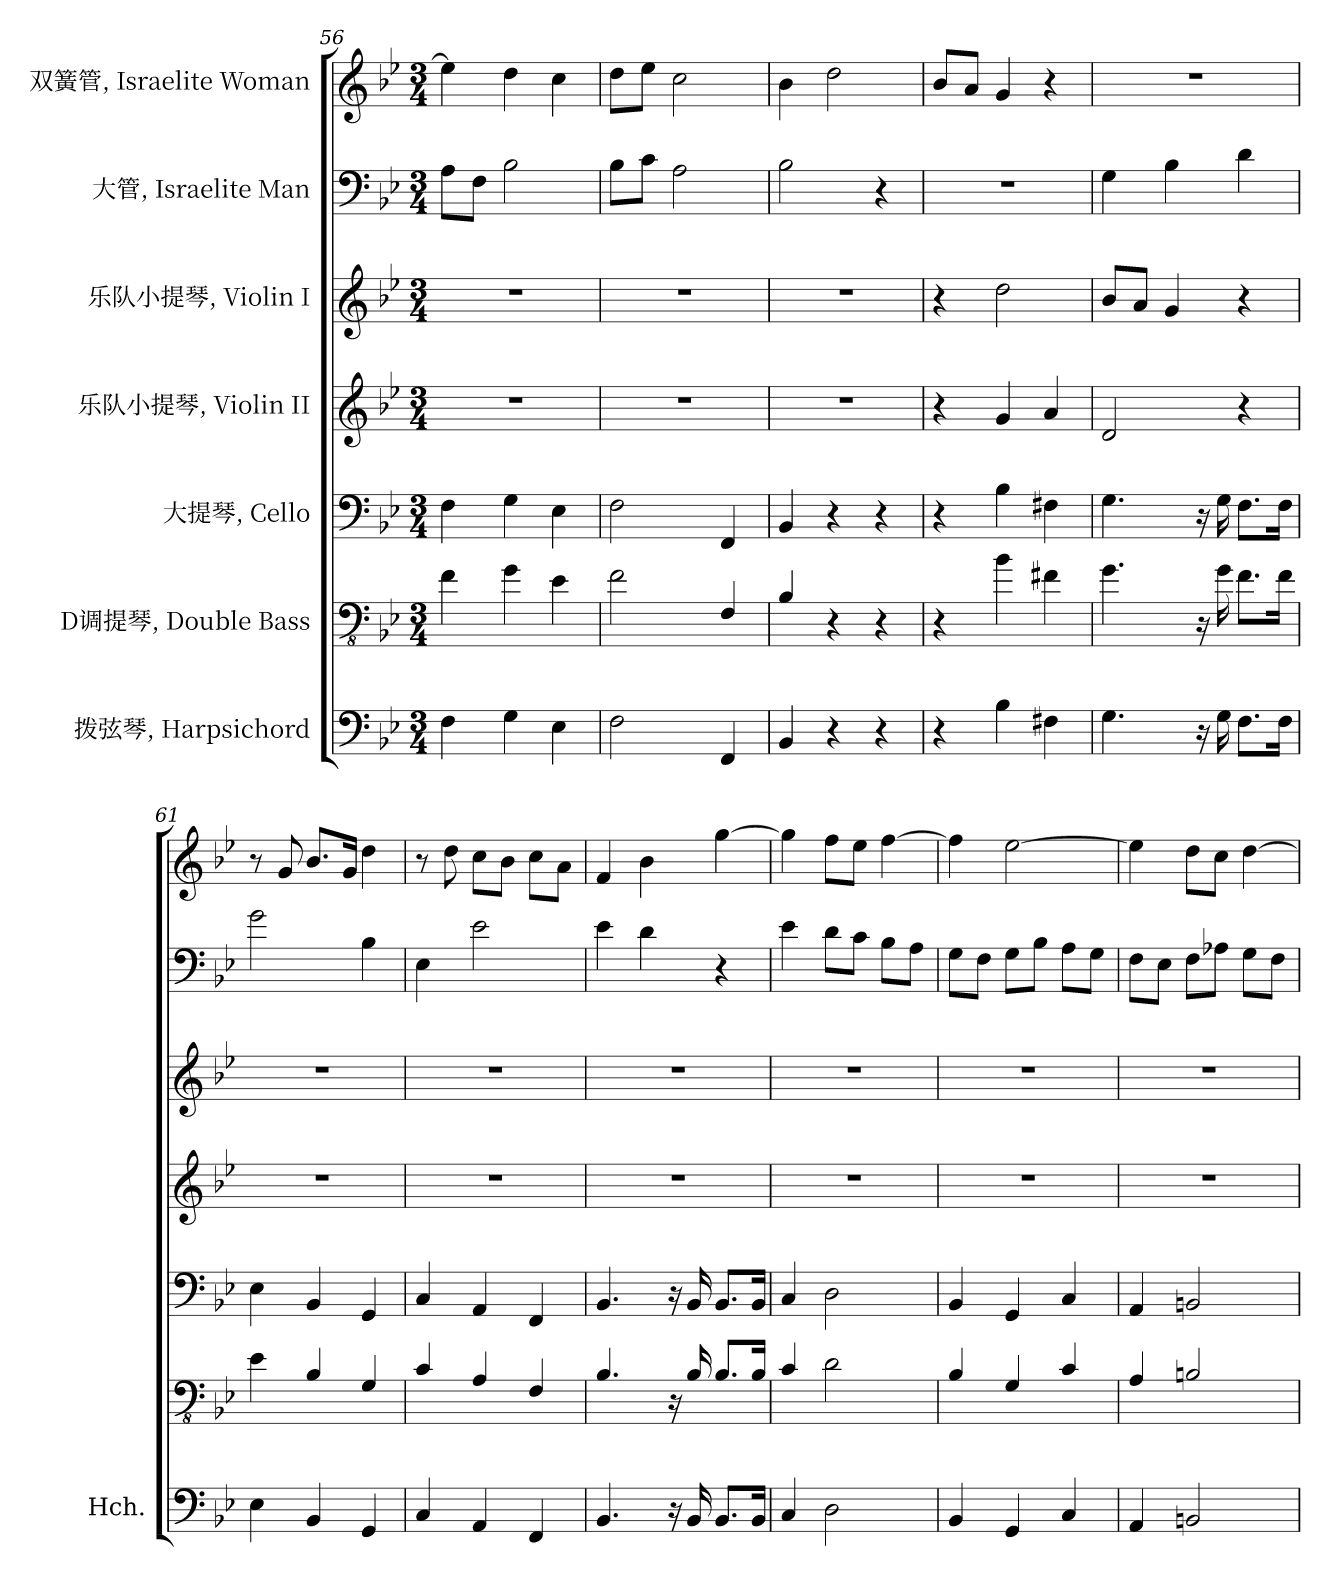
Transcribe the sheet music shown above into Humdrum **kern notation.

**kern	**kern	**kern	**kern	**kern	**kern	**kern
*part7	*part6	*part5	*part4	*part3	*part2	*part1
*staff7	*staff6	*staff5	*staff4	*staff3	*staff2	*staff1
*I"拨弦琴, Harpsichord	*I"D调提琴, Double Bass	*I"大提琴, Cello	*I"乐队小提琴, Violin II	*I"乐队小提琴, Violin I	*I"大管, Israelite Man	*I"双簧管, Israelite Woman
*I'Hch.	*	*	*	*	*	*
*clefF4	*clefFv4	*clefF4	*clefG2	*clefG2	*clefF4	*clefG2
*	*ITrd7c12	*	*	*	*	*
*k[b-e-]	*k[b-e-]	*k[b-e-]	*k[b-e-]	*k[b-e-]	*k[b-e-]	*k[b-e-]
*M3/4	*M3/4	*M3/4	*M3/4	*M3/4	*M3/4	*M3/4
=56	=56	=56	=56	=56	=56	=56
4F\	4FF\	4F\	2.r	2.r	8A\L	4ee-\]
.	.	.	.	.	8F\J	.
4G\	4GG\	4G\	.	.	2B-\	4dd\
4E-\	4EE-\	4E-\	.	.	.	4cc\
=57	=57	=57	=57	=57	=57	=57
2F\	2FF\	2F\	2.r	2.r	8B-\L	8dd\L
.	.	.	.	.	8c\J	8ee-\J
*	*	*	*	*	*	*MM80
.	.	.	.	.	2A\	2cc\
4FF/	4FFF/	4FF/	.	.	.	.
=58	=58	=58	=58	=58	=58	=58
4BB-/	4BBB-/	4BB-/	2.r	2.r	2B-\	4b-\
4r	4r	4r	.	.	.	2dd\
4r	4r	4r	.	.	4r	.
=59	=59	=59	=59	=59	=59	=59
*	*	*	*	*	*	*MM90
4r	4r	4r	4r	4r	2.r	8b-/L
.	.	.	.	.	.	8a/J
4B-\	4BB-\	4B-\	4g/	2dd\	.	4g/
*	*	*	*	*	*	*MM100
4F#X\	4FF#X\	4F#X\	4a/	.	.	4r
=60	=60	=60	=60	=60	=60	=60
4.G\	4.GG\	4.G\	2d/	8b-/L	4G\	2.r
.	.	.	.	8a/J	.	.
.	.	.	.	4g/	4B-\	.
16r	16r	16r	.	.	.	.
16G\	16GG\	16G\	.	.	.	.
8.F\L	8.FF\L	8.F\L	4r	4r	4d\	.
16F\Jk	16FF\Jk	16F\Jk	.	.	.	.
!!LO:PB:g=z
=61	=61	=61	=61	=61	=61	=61
4E-\	4EE-\	4E-\	2.r	2.r	2g\	8r
.	.	.	.	.	.	8g/
4BB-/	4BBB-/	4BB-/	.	.	.	8.b-/L
.	.	.	.	.	.	16g/Jk
4GG/	4GGG/	4GG/	.	.	4B-\	4dd\
=62	=62	=62	=62	=62	=62	=62
4C/	4CC/	4C/	2.r	2.r	4E-\	8r
.	.	.	.	.	.	8dd\
4AA/	4AAA/	4AA/	.	.	2e-\	8cc\L
.	.	.	.	.	.	8b-\J
4FF/	4FFF/	4FF/	.	.	.	8cc\L
.	.	.	.	.	.	8a\J
=63	=63	=63	=63	=63	=63	=63
4.BB-/	4.BBB-/	4.BB-/	2.r	2.r	4e-\	4f/
.	.	.	.	.	4d\	4b-\
16r	16r	16r	.	.	.	.
16BB-/	16BBB-/	16BB-/	.	.	.	.
8.BB-/L	8.BBB-/L	8.BB-/L	.	.	4r	[4gg\
16BB-/Jk	16BBB-/Jk	16BB-/Jk	.	.	.	.
=64	=64	=64	=64	=64	=64	=64
4C/	4CC/	4C/	2.r	2.r	4e-\	4gg\]
2D\	2DD\	2D\	.	.	8d\L	8ff\L
.	.	.	.	.	8c\J	8ee-\J
.	.	.	.	.	8B-\L	[4ff\
.	.	.	.	.	8A\J	.
=65	=65	=65	=65	=65	=65	=65
4BB-/	4BBB-/	4BB-/	2.r	2.r	8G\L	4ff\]
.	.	.	.	.	8F\J	.
4GG/	4GGG/	4GG/	.	.	8G\L	[2ee-\
.	.	.	.	.	8B-\J	.
4C/	4CC/	4C/	.	.	8A\L	.
.	.	.	.	.	8G\J	.
=66	=66	=66	=66	=66	=66	=66
4AA/	4AAA/	4AA/	2.r	2.r	8F\L	4ee-\]
.	.	.	.	.	8E-\J	.
2BBn/	2BBBn/	2BBn/	.	.	8F\L	8dd\L
.	.	.	.	.	8A-X\J	8cc\J
.	.	.	.	.	8G\L	[4dd\
.	.	.	.	.	8F\J	.
=	=	=	=	=	=	=
*-	*-	*-	*-	*-	*-	*-
